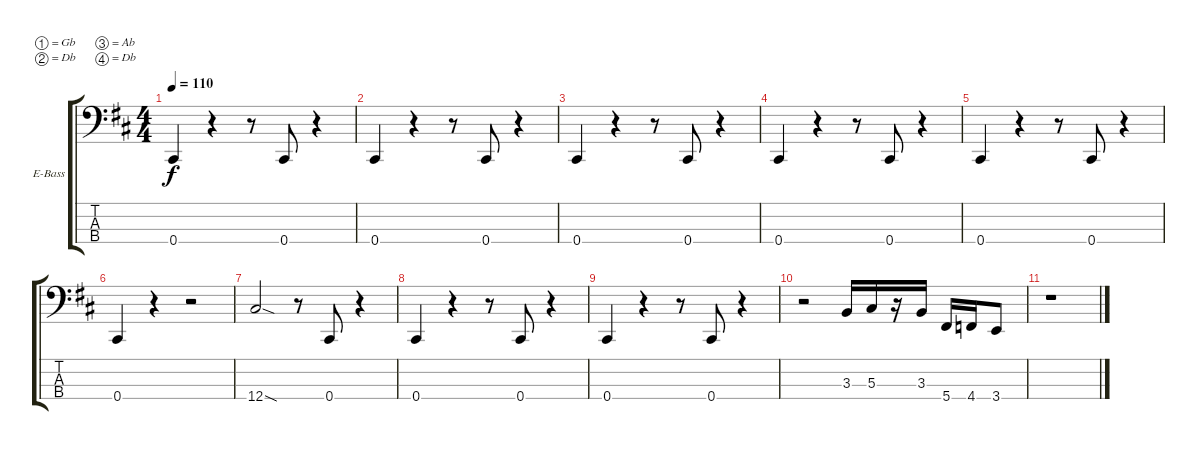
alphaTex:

\bracketExtendMode groupsimilarinstruments
\firstSystemTrackNameOrientation horizontal
\otherSystemsTrackNameOrientation horizontal
\track ("Untitled" "E-Bass") {instrument electricbassfinger}
\staff {score tabs}
\tuning (Gb2 Db2 Ab1 Db1)
\ts (4 4)
\tempo 110
\clef f4
\ks d
0.4.4{dy f} r.4 r.8 0.4.8 r.4 |
0.4.4 r.4 r.8 0.4.8 r.4 |
0.4.4 r.4 r.8 0.4.8 r.4 |
0.4.4 r.4 r.8 0.4.8 r.4 |
0.4.4 r.4 r.8 0.4.8 r.4 |
0.4.4 r.4 r.2 |
12.4{sod}.2 r.8 0.4.8 r.4 |
0.4.4 r.4 r.8 0.4.8 r.4 |
0.4.4 r.4 r.8 0.4.8 r.4 |
r.2 3.3.16 5.3.16 r.16 3.3.16 5.4.16 4.4.16 3.4.8 |
r.1
